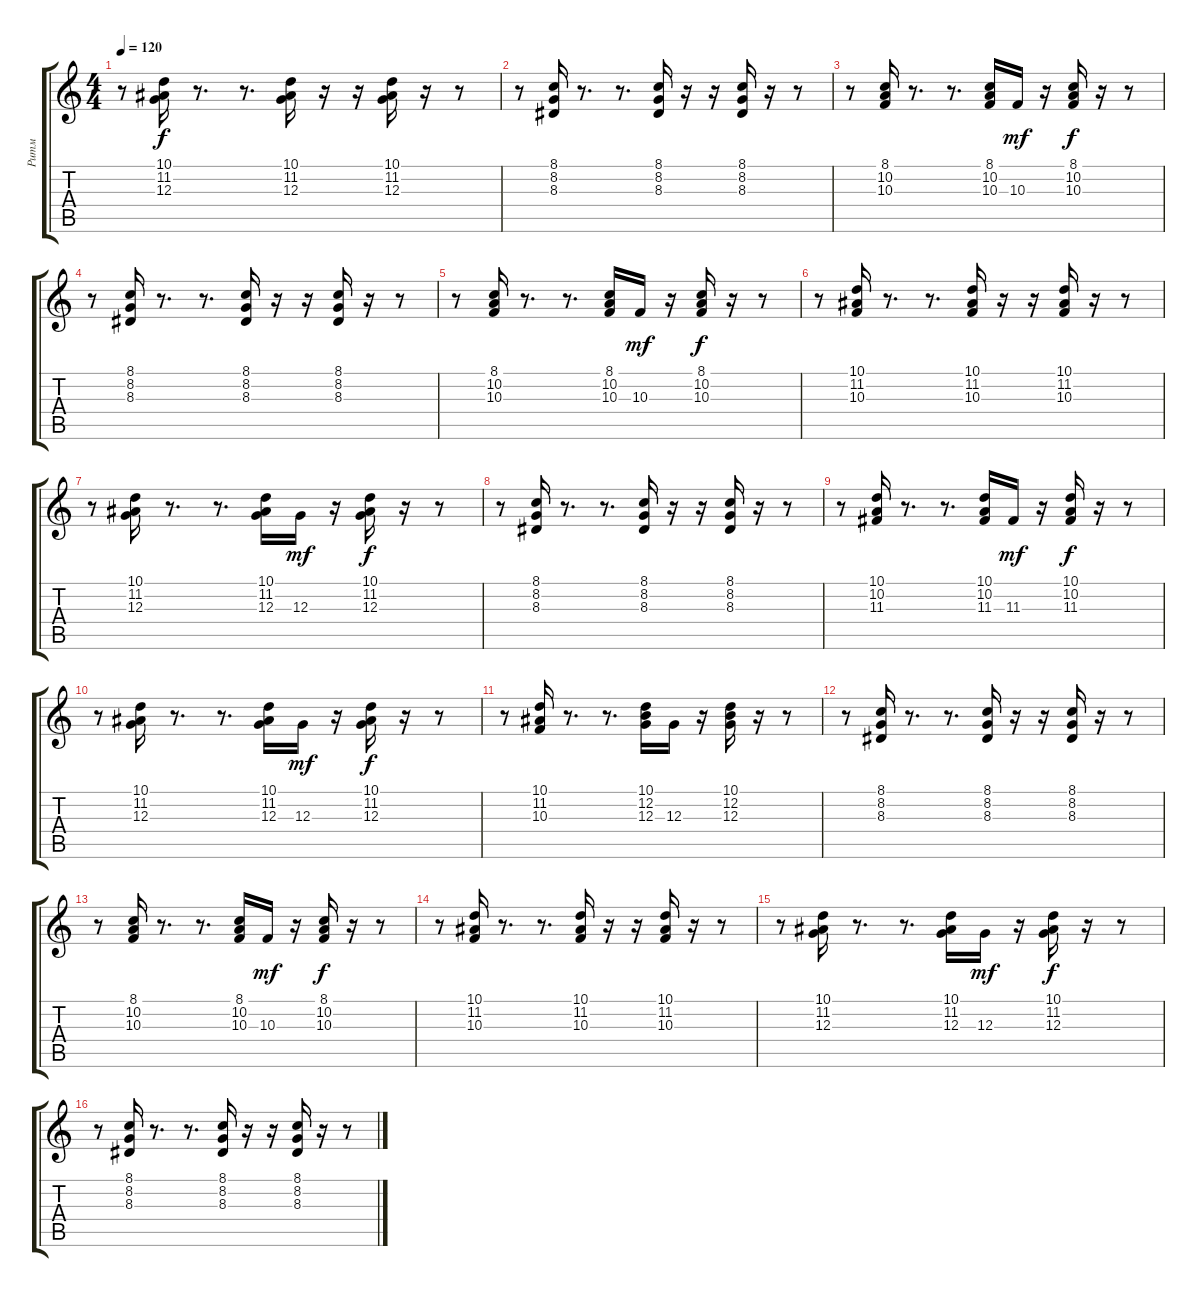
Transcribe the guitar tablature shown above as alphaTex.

\track ("Ритм" "Ритм") {instrument pizzicatostrings}
\staff {score tabs}
\tuning (E4 B3 G3 D3 A2 E2) {hide}
\ts (4 4)
\tempo 120
\clef g2
\ks c
r.8{dy f} (10.1 11.2 12.3).16 r.8{d} r.8{d} (10.1 11.2 12.3).16 r.16 r.16 (10.1 11.2 12.3).16 r.16 r.8 |
r.8 (8.1 8.2 8.3).16 r.8{d} r.8{d} (8.1 8.2 8.3).16 r.16 r.16 (8.1 8.2 8.3).16 r.16 r.8 |
r.8 (8.1 10.2 10.3).16 r.8{d} r.8{d} (8.1 10.2 10.3).16 10.3.16{dy mf} r.16 (8.1 10.2 10.3).16{dy f} r.16 r.8 |
r.8 (8.1 8.2 8.3).16 r.8{d} r.8{d} (8.1 8.2 8.3).16 r.16 r.16 (8.1 8.2 8.3).16 r.16 r.8 |
r.8 (8.1 10.2 10.3).16 r.8{d} r.8{d} (8.1 10.2 10.3).16 10.3.16{dy mf} r.16 (8.1 10.2 10.3).16{dy f} r.16 r.8 |
r.8 (10.1 11.2 10.3).16 r.8{d} r.8{d} (10.1 11.2 10.3).16 r.16 r.16 (10.1 11.2 10.3).16 r.16 r.8 |
r.8 (10.1 11.2 12.3).16 r.8{d} r.8{d} (10.1 11.2 12.3).16 12.3.16{dy mf} r.16 (10.1 11.2 12.3).16{dy f} r.16 r.8 |
r.8 (8.1 8.2 8.3).16 r.8{d} r.8{d} (8.1 8.2 8.3).16 r.16 r.16 (8.1 8.2 8.3).16 r.16 r.8 |
r.8 (10.1 10.2 11.3).16 r.8{d} r.8{d} (10.1 10.2 11.3).16 11.3.16{dy mf} r.16 (10.1 10.2 11.3).16{dy f} r.16 r.8 |
r.8 (10.1 11.2 12.3).16 r.8{d} r.8{d} (10.1 11.2 12.3).16 12.3.16{dy mf} r.16 (10.1 11.2 12.3).16{dy f} r.16 r.8 |
r.8 (10.1 11.2 10.3).16 r.8{d} r.8{d} (10.1 12.2 12.3).16 12.3.16 r.16 (10.1 12.2 12.3).16 r.16 r.8 |
r.8 (8.1 8.2 8.3).16 r.8{d} r.8{d} (8.1 8.2 8.3).16 r.16 r.16 (8.1 8.2 8.3).16 r.16 r.8 |
r.8 (8.1 10.2 10.3).16 r.8{d} r.8{d} (8.1 10.2 10.3).16 10.3.16{dy mf} r.16 (8.1 10.2 10.3).16{dy f} r.16 r.8 |
r.8 (10.1 11.2 10.3).16 r.8{d} r.8{d} (10.1 11.2 10.3).16 r.16 r.16 (10.1 11.2 10.3).16 r.16 r.8 |
r.8 (10.1 11.2 12.3).16 r.8{d} r.8{d} (10.1 11.2 12.3).16 12.3.16{dy mf} r.16 (10.1 11.2 12.3).16{dy f} r.16 r.8 |
r.8 (8.1 8.2 8.3).16 r.8{d} r.8{d} (8.1 8.2 8.3).16 r.16 r.16 (8.1 8.2 8.3).16 r.16 r.8
